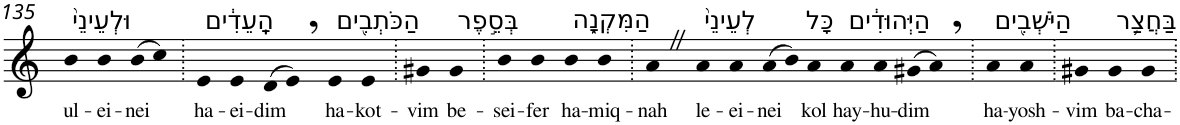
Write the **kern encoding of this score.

**kern	**text
*part1	*part1
*staff1	*staff1
*I"Piano	*
*I'Pno	*
!!LO:PB:g=z
*clefG2	*
*k[]	*
=135	=135
!LO:TX:a:t=וּלְעֵינֵי֙	!
!	!LO:LY:b
4b	ul-
!	!LO:LY:b
4b	-ei-
!	!LO:LY:b
(>8b	-nei
8cc)	.
=136.	=136.
!LO:TX:a:t=הָֽעֵדִ֔ים	!
!	!LO:LY:b
4e	ha-
!	!LO:LY:b
4e	-ei-
!	!LO:LY:b
(>8d	-dim
8e,)	.
!LO:TX:a:t=הַכֹּתְבִ֖ים	!
!	!LO:LY:b
4e	ha-
!	!LO:LY:b
4e	-kot-
=137.	=137.
!	!LO:LY:b
4g#X	-vim
!LO:TX:a:t=בְּסֵ֣פֶר	!
!	!LO:LY:b
4g#	be-
=138.	=138.
!	!LO:LY:b
4b	-sei-
!	!LO:LY:b
4b	-fer
!LO:TX:a:t=הַמִּקְנָ֑ה	!
!	!LO:LY:b
4b	ha-
!	!LO:LY:b
4b	-miq-
=139.	=139.
!	!LO:LY:b
4aZ	-nah
!LO:TX:a:t=לְעֵינֵי֙	!
!	!LO:LY:b
4a	le-
!	!LO:LY:b
4a	-ei-
!	!LO:LY:b
(>8a	-nei
8b)	.
!LO:TX:a:t=כָּל	!
!	!LO:LY:b
4a	kol
!LO:TX:a:t=הַיְּהוּדִ֔ים	!
!	!LO:LY:b
4a	hay-
!	!LO:LY:b
4a	-hu-
!	!LO:LY:b
(>8g#X	-dim
8a,)	.
=140.	=140.
!LO:TX:a:t=הַיֹּשְׁבִ֖ים	!
!	!LO:LY:b
4a	ha-
!	!LO:LY:b
4a	-yosh-
=141.	=141.
!	!LO:LY:b
4g#X	-vim
!LO:TX:a:t=בַּחֲצַ֥ר	!
!	!LO:LY:b
4g#	ba-
!	!LO:LY:b
4g#	-cha-
=.	=.
*-	*-
